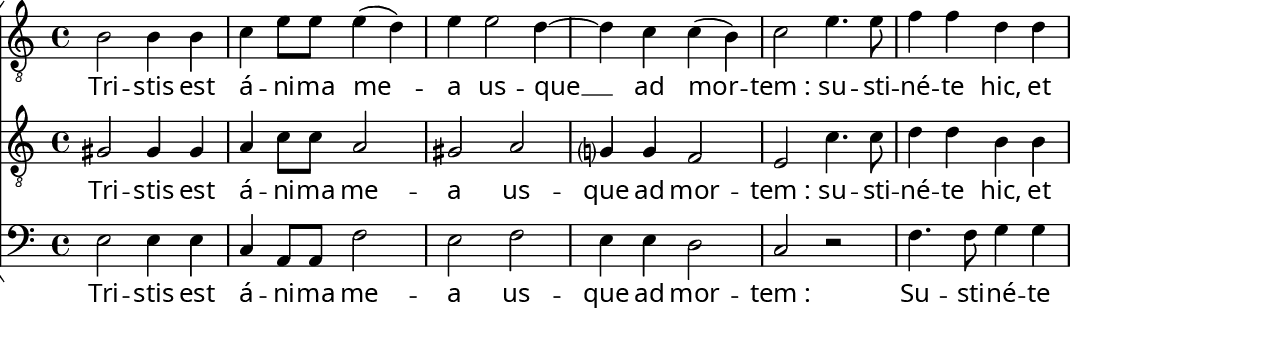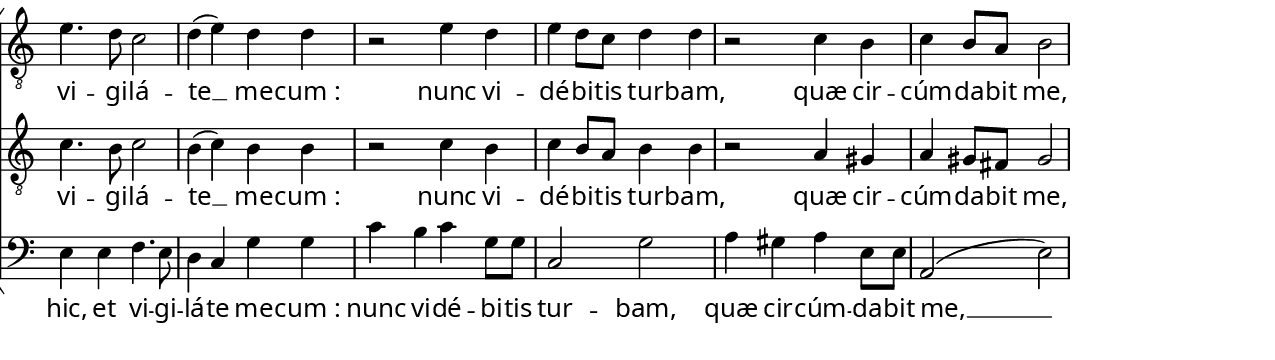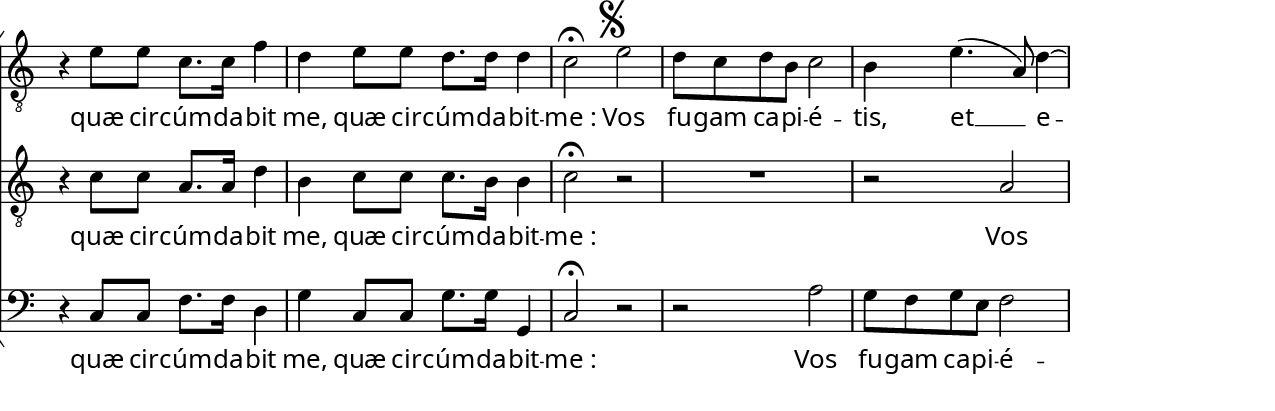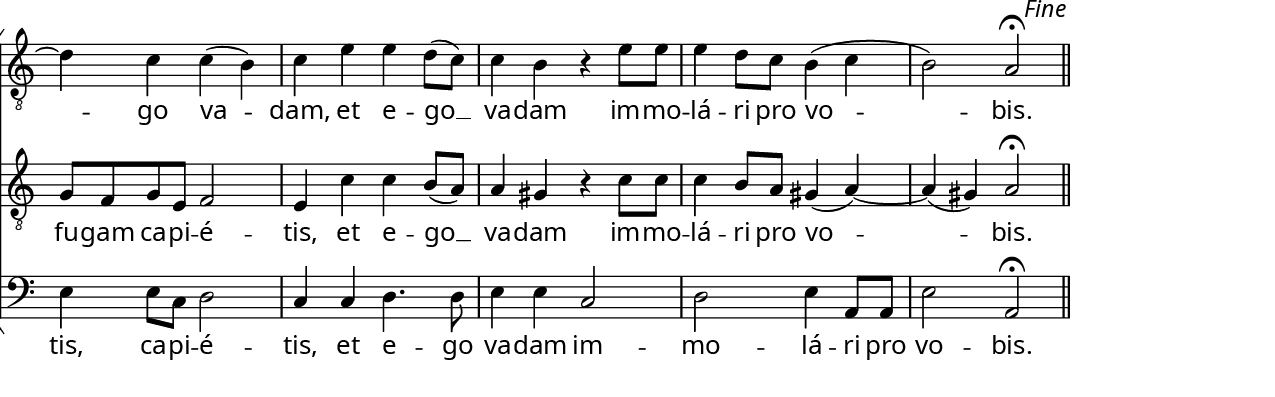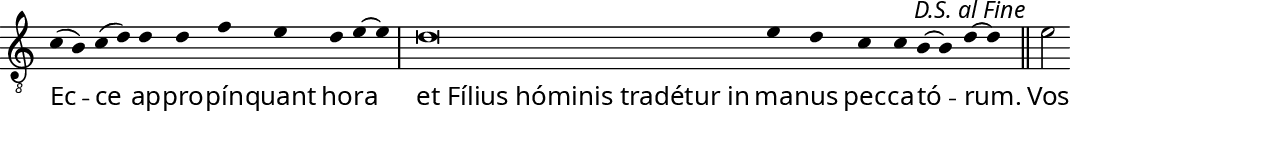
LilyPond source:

\header {
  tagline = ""
  composer = "Giovanni Battista Martini (1706-84)"
}
\include "english.ly"
\include "lilypond-book-preamble.ly"
\include "header.ly"

global = {
  \key c \major
  \time 4/4
}

sopMusic = \relative c' {
  \clef "treble_8"
  b2 b4 b | c e8 e e4( d) | e e2 d4 ~ | d4 c c( b) | c2 e4. e8 | f4 f d d | \break
  e4. d8 c2 | d4(e) d d | r2 e4 d | e d8 c d4 d | r2 c4 b | c b8 a b2 | \break
  r4 e8 e c8. c16 f4 | d e8 e d8. d16 d4 | c2\fermata
  \mark \markup { \musicglyph #"scripts.segno" }
  e2 | d8 c d b c2 | b4 e4.( a,8) d4 ~ | \break
  d c c( b) | c e e d8( c) | c4 b r e8 e | e4 d8 c b4( c | b2) a\fermata \bar "||"
    \override Score.RehearsalMark #'break-visibility = #begin-of-line-invisible
    \override Score.RehearsalMark #'self-alignment-X = #RIGHT
    \override Score . RehearsalMark #'font-shape = #'italic
    \override Score.RehearsalMark #'font-size = #0.5
    \mark "Fine" \break
}
sopWords = \lyricmode {
  \set fontSize = #0.5
  %\set vocalName = "2. "
  %\set shortVocalName = "2. "
  Tri -- stis est | á -- ni -- ma me -- a us -- que __ ad mor -- tem_: su -- sti -- né -- te hic, et | vi -- gi -- lá -- te __ me -- cum_: nunc vi -- dé -- bi -- tis tur -- bam, quæ cir -- cúm -- da -- bit me, quæ cir -- cúm -- da -- bit | me, quæ cir -- cúm -- da -- bit -- me_: Vos fu -- gam ca -- pi -- é -- tis, et __ e -- go va -- dam, et e -- go __ | va -- dam im -- mo -- lá -- ri pro vo -- bis.
}

altoMusic = \relative c' {
  \clef "treble_8"
  gs2 gs4 gs | a c8 c a2 | gs a | g?4 g f2 | e c'4. c8 | d4 d b b |
  c4. b8 c2 | b4( c) b b | r2 c4 b | c b8 a b4 b | r2 a4 gs | a gs8 fs gs2 |
  r4 c8 c a8. a16 d4 | b c8 c c8. b16 b4 | c2\fermata r2 | R1 | r2 a |
  g8 f g e f2 | e4 c' c b8( a) | a4 gs r c8 c | c4 b8 a gs4( a) ~ | a( gs) a2\fermata \bar "||" 
  \cadenzaOn
  \stemOff
  s4 c4( b) c( d) d d f e d e ~ e \bar "|"
  s4 d\breve e4 d c c b ~ b d ~ d
  s8 \cadenzaOff \bar "||"
  \override Score.RehearsalMark #'break-visibility = #begin-of-line-invisible
    \override Score.RehearsalMark #'self-alignment-X = #RIGHT
    \override Score . RehearsalMark #'font-shape = #'italic
    \override Score.RehearsalMark #'font-size = #0.5
    \mark "D.S. al Fine"
  \stemOn
  s8 e2
}

altoWords = \lyricmode {
  \set fontSize = #0.5
  Tri -- stis est | á -- ni -- ma me -- a us -- que ad mor -- tem_: su -- sti -- né -- te hic, et | vi -- gi -- lá -- te __ me -- cum_: nunc vi -- dé -- bi -- tis tur -- bam, quæ cir -- cúm -- da -- bit me, quæ cir -- cúm -- da -- bit | me, quæ cir -- cúm -- da -- bit -- me_:  Vos fu -- gam ca -- pi -- é -- tis, et e -- go __ va -- dam im -- mo -- lá -- ri pro vo -- bis.
  Ec -- ce ap -- pro -- pín -- quant ho -- ra
  \once \override LyricText #'self-alignment-X = #LEFT
  et_Fílius_hóminis_tradétur_in ma -- nus pec -- ca -- tó -- rum.
  Vos
}

bassMusic = \relative a {
  \clef bass
  e2 e4 e | c a8 a f'2 | e f | e4 e d2 | c r | f4. f8 g4 g |
  e e f4. e8 | d4 c g' g | c b c g8 g | c,2 g' | a4 gs a e8 e | a,2( e') |
  r4 c8 c f8. f16 d4 | g c,8 c g'8. g16 g,4 | c2\fermata r2 | r2 a' | g8 f g e f2 |
  e4 e8 c d2 | c4 c d4. d8 | e4 e c2 | d e4 a,8 a | e'2 a,\fermata \bar "||"
}

bassWords = \lyricmode {
  \set fontSize = #0.5
  Tri -- stis est | á -- ni -- ma me -- a us -- que ad mor -- tem_: Su -- sti -- né -- te | hic, et vi -- gi -- lá -- te me -- cum_: | nunc vi -- dé --  bi -- tis tur -- bam, | quæ cir -- cúm -- da -- bit me, __ quæ cir -- cúm -- da -- bit | me, quæ cir -- cúm -- da -- bit -- me_:  Vos fu -- gam ca -- pi -- é -- tis, ca -- pi -- é -- tis, et e -- go | va -- dam im -- mo -- lá -- ri pro | vo -- bis.
}

chantMusic = \relative c' {
  \clef "treble_8"
  \cadenzaOn
  \stemOff
  c4( b) c( d) d d f e d e ~ e s8 \bar "|"
  s8 d\breve e4 d c c b ~ b d ~ d
  s8 \cadenzaOff \bar "||"
  \override Score.RehearsalMark #'break-visibility = #begin-of-line-invisible
    \override Score.RehearsalMark #'self-alignment-X = #RIGHT
    \override Score . RehearsalMark #'font-shape = #'italic
    \override Score.RehearsalMark #'font-size = #0.5
    \mark "D.S. al Fine"
  \stemOn
  s8 e2
}


chantWords = \lyricmode {
  Ec -- ce ap -- pro -- pín -- quant ho -- ra
  \once \override LyricText #'self-alignment-X = #LEFT
  et_Fílius_hóminis_tradétur_in ma -- nus pec -- ca -- tó -- rum.
  Vos
}

%altoWords = \lyricmode {
%  \override StanzaNumber #'font-name = #"Garamond Premier Pro"
%  \override LyricText #'font-name = #"Garamond Premier Pro"
%}

\score {
  \new ChoirStaff <<
%    \new Lyrics = "sopranos"
    \new Staff = "women" <<
      \new Voice = "sopranos"{
%        \voiceOne
        << \global \sopMusic >>
      }
%      \new Voice = "altos" {
%        \voiceTwo
%        << \global \altoMusic >>
%      }
    >>
    \new Lyrics = "sopranos"

    \new Staff = "women2" <<
      \new Voice = "altos" {
%        \voiceTwo
        << \global \altoMusic >>
      }
    >>
    \new Lyrics = "altos"
    
    \new Staff = "men" <<
      %\new Lyrics = "bass"
      \new Voice = "bass" {
%        \voiceOne
        << \global \bassMusic >>
      }
    >>
    \context Lyrics = "sopranos" \lyricsto "sopranos" \sopWords
    \context Lyrics = "altos" \lyricsto "altos" \altoWords
    \context Lyrics = "bass" \lyricsto "bass" \bassWords
  >>
  \layout {
    \context {
      \Staff
    }
  }
}

%\score {
%  \new Staff \with { \remove "Time_signature_engraver" } <<
%    \global
%    \new Voice = "chant" \chantMusic
%    \new Lyrics = "chant" \lyricsto chant \chantWords
%  >>
%}
